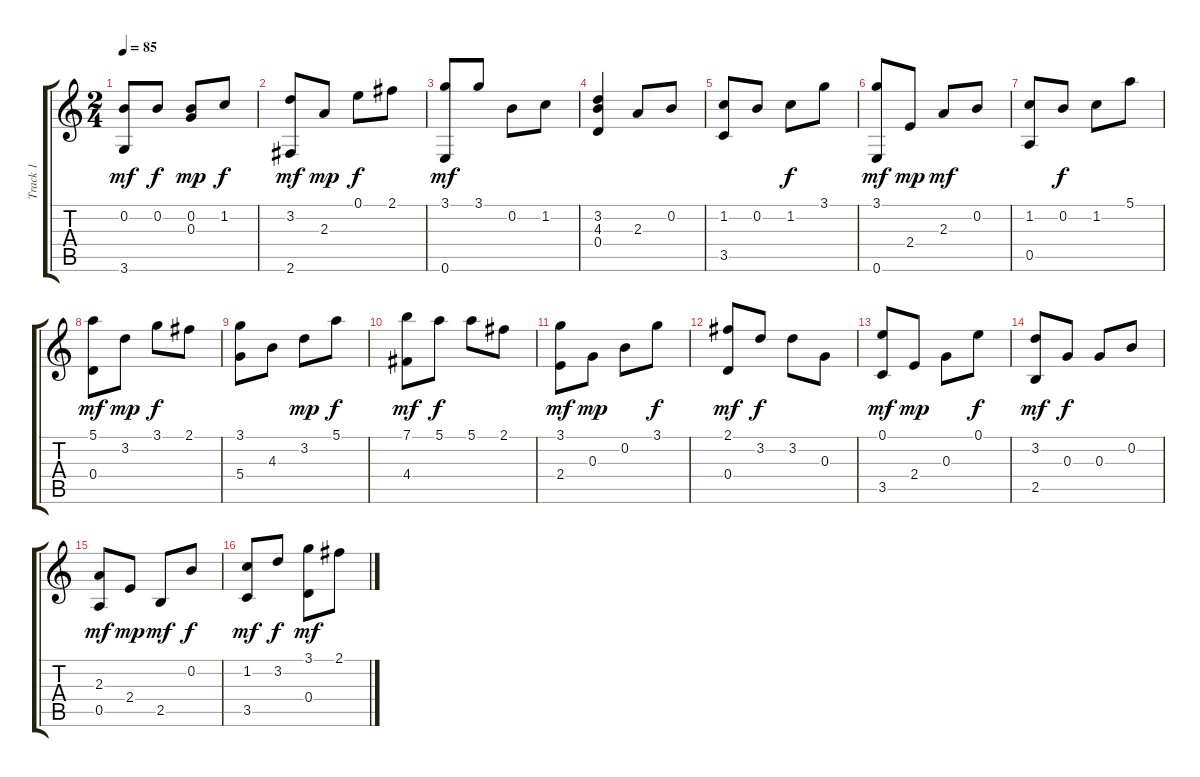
\track ("Track 1" "Track 1") {instrument acousticguitarsteel}
\staff {score tabs}
\tuning (E4 B3 G3 D3 A2 E2) {hide}
\ts (2 4)
\tempo 85
\clef g2
\ks c
(0.2 3.6).8{dy mf} 0.2.8{dy f} (0.2 0.3).8{dy mp} 1.2.8{dy f} |
(3.2 2.6).8{dy mf} 2.3.8{dy mp} 0.1.8{dy f} 2.1.8 |
(3.1 0.6).8{dy mf} 3.1.8 0.2.8 1.2.8 |
(3.2 4.3 0.4).4 2.3.8 0.2.8 |
(1.2 3.5).8 0.2.8 1.2.8{dy f} 3.1.8 |
(3.1 0.6).8{dy mf} 2.4.8{dy mp} 2.3.8{dy mf} 0.2.8 |
(1.2 0.5).8 0.2.8{dy f} 1.2.8 5.1.8 |
(5.1 0.4).8{dy mf} 3.2.8{dy mp} 3.1.8{dy f} 2.1.8 |
(3.1 5.4).8 4.3.8 3.2.8{dy mp} 5.1.8{dy f} |
(7.1 4.4).8{dy mf} 5.1.8{dy f} 5.1.8 2.1.8 |
(3.1 2.4).8{dy mf} 0.3.8{dy mp} 0.2.8 3.1.8{dy f} |
(2.1 0.4).8{dy mf} 3.2.8{dy f} 3.2.8 0.3.8 |
(0.1 3.5).8{dy mf} 2.4.8{dy mp} 0.3.8 0.1.8{dy f} |
(3.2 2.5).8{dy mf} 0.3.8{dy f} 0.3.8 0.2.8 |
(2.3 0.5).8{dy mf} 2.4.8{dy mp} 2.5.8{dy mf} 0.2.8{dy f} |
(1.2 3.5).8{dy mf} 3.2.8{dy f} (3.1 0.4).8{dy mf} 2.1.8
